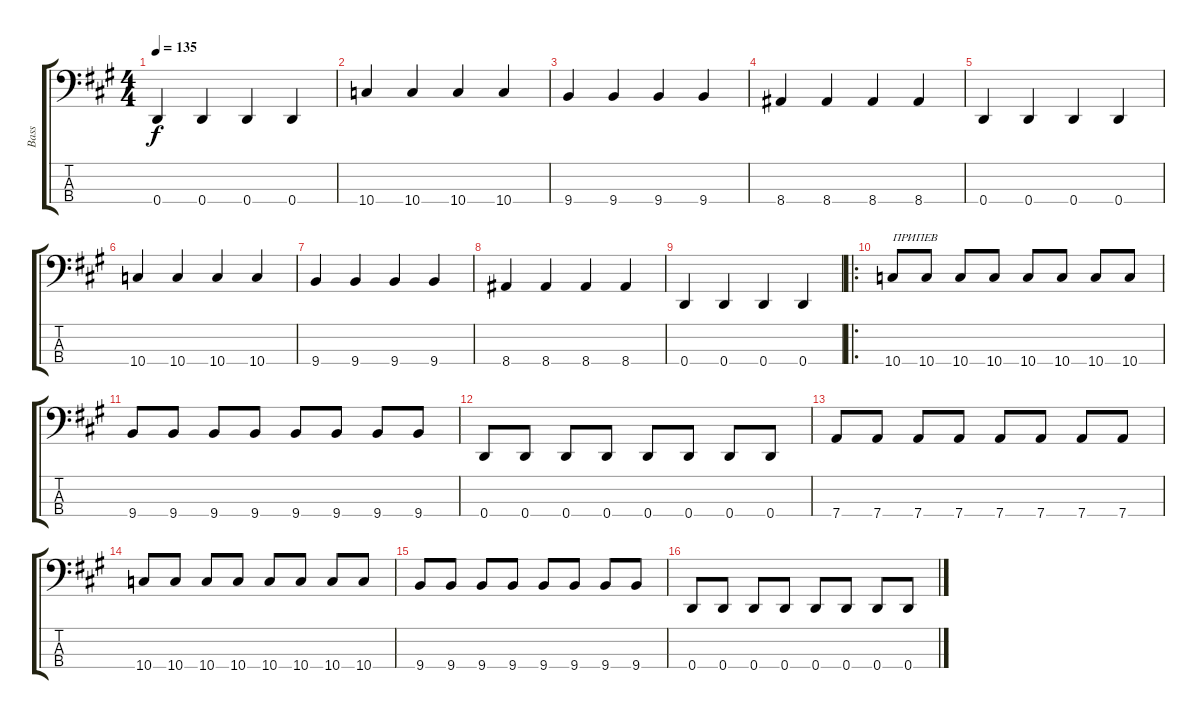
\track ("Bass" "Bass") {instrument electricbassfinger}
\staff {score tabs}
\tuning (G2 D2 A1 D1) {hide}
\ts (4 4)
\tempo 135
\clef f4
\ks a
0.4.4{dy f} 0.4.4 0.4.4 0.4.4 |
10.4.4 10.4.4 10.4.4 10.4.4 |
9.4.4 9.4.4 9.4.4 9.4.4 |
8.4.4 8.4.4 8.4.4 8.4.4 |
0.4.4 0.4.4 0.4.4 0.4.4 |
10.4.4 10.4.4 10.4.4 10.4.4 |
9.4.4 9.4.4 9.4.4 9.4.4 |
8.4.4 8.4.4 8.4.4 8.4.4 |
0.4.4 0.4.4 0.4.4 0.4.4 |
\ro
10.4.8{txt "ПРИПЕВ"} 10.4.8 10.4.8 10.4.8 10.4.8 10.4.8 10.4.8 10.4.8 |
9.4.8 9.4.8 9.4.8 9.4.8 9.4.8 9.4.8 9.4.8 9.4.8 |
0.4.8 0.4.8 0.4.8 0.4.8 0.4.8 0.4.8 0.4.8 0.4.8 |
7.4.8 7.4.8 7.4.8 7.4.8 7.4.8 7.4.8 7.4.8 7.4.8 |
10.4.8 10.4.8 10.4.8 10.4.8 10.4.8 10.4.8 10.4.8 10.4.8 |
9.4.8 9.4.8 9.4.8 9.4.8 9.4.8 9.4.8 9.4.8 9.4.8 |
0.4.8 0.4.8 0.4.8 0.4.8 0.4.8 0.4.8 0.4.8 0.4.8
